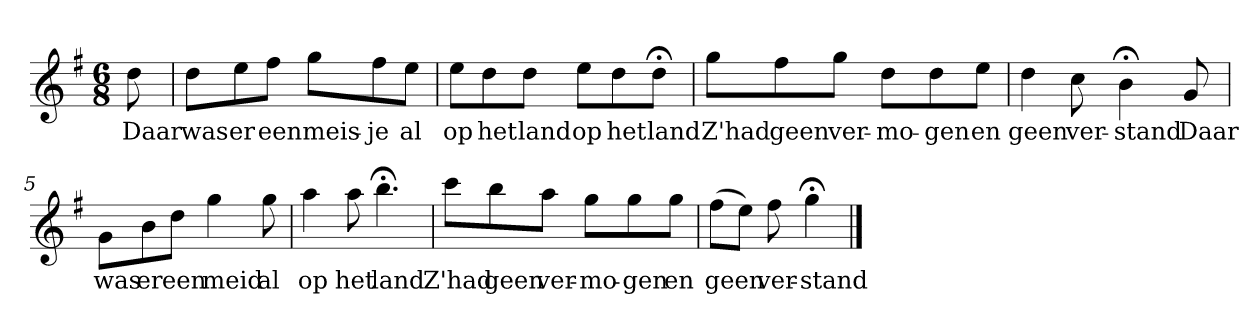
**kern	**text
*part1	*part1
*staff1	*staff1
*k[f#]	*
*G:	*
*M6/8	*
*MM120	*
=	=
8dd	Daar
=1	=1
8ddL	was
8ee	er
8ff#J	een
8ggL	meis-
8ff#	-je
8eeJ	al
=2	=2
8eeL	op
8dd	het
8ddJ	land
8eeL	op
8dd	het
8dd;<J	land
=3	=3
8ggL	Z'had
8ff#	geen
8ggJ	ver-
8ddL	-mo-
8dd	-gen
8eeJ	en
=4	=4
4dd	geen
8cc	ver-
4b;<	-stand
8g	Daar
=5	=5
8gL	was
8b	er
8ddJ	een
4gg	meid
8gg	al
=6	=6
4aa	op
8aa	het
4.bb;<	land
=7	=7
8cccL	Z'had
8bb	geen
8aaJ	ver-
8ggL	-mo-
8gg	-gen
8ggJ	en
=8	=8
(8ff#L	geen
8eeJ)	.
8ff#	ver-
4gg;<	-stand
==	==
*-	*-
